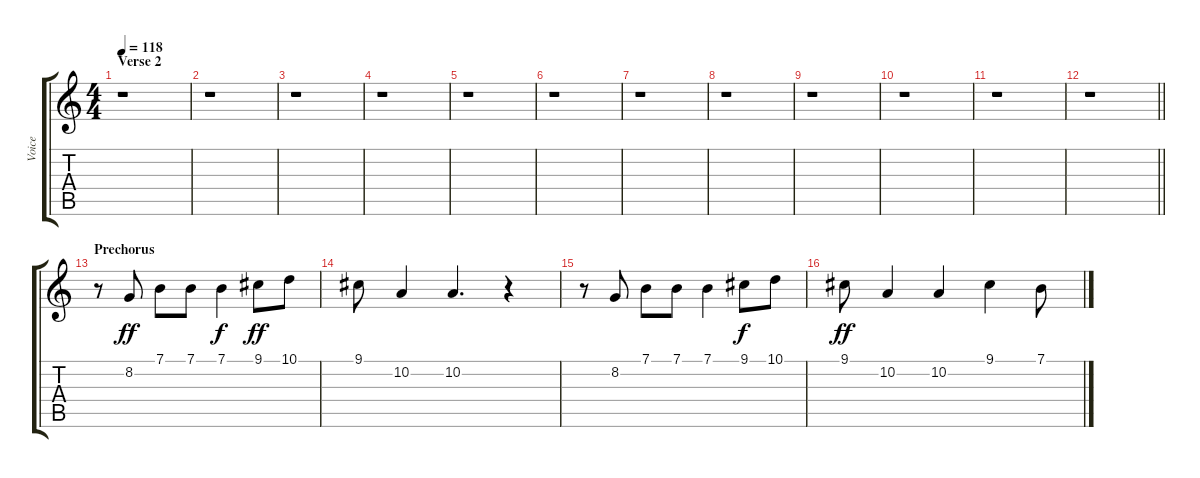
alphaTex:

\track ("Voice" "Voice") {instrument voiceoohs}
\staff {score tabs}
\tuning (E4 B3 G3 D3 A2 E2) {hide}
\ts (4 4)
\section ("" "Verse 2")
\tempo 118
\clef g2
\ks c
r.1{dy mf} |
r.1 |
r.1 |
r.1 |
r.1 |
r.1 |
r.1 |
r.1 |
r.1 |
r.1 |
r.1 |
\barLineRight lightlight
r.1 |
\section ("" "Prechorus")
r.8 8.2.8{dy ff} 7.1.8 7.1.8 7.1.4{dy f} 9.1.8{dy ff} 10.1.8 |
9.1.8 10.2.4 10.2.4{d} r.4 |
r.8 8.2.8 7.1.8 7.1.8 7.1.4 9.1.8{dy f} 10.1.8 |
9.1.8{dy ff} 10.2.4 10.2.4 9.1.4 7.1.8
